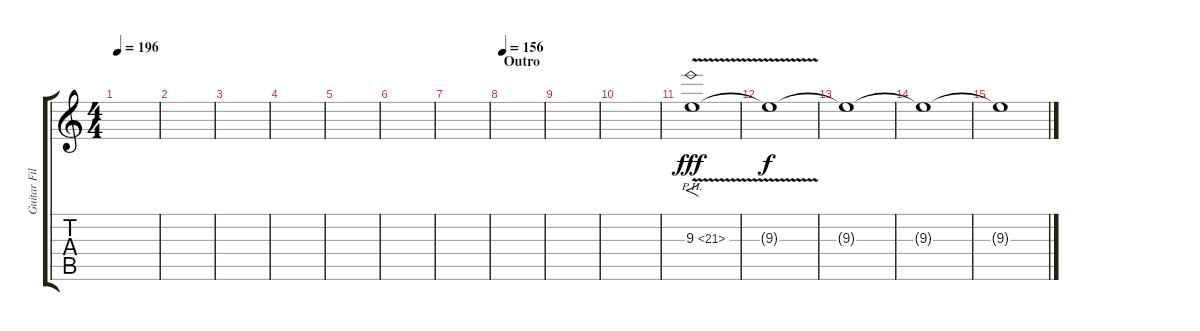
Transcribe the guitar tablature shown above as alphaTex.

\track ("Guitar Fills" "Guitar Fil") {instrument distortionguitar}
\staff {score tabs}
\tuning (E4 B3 G3 D3 A2 E2) {hide}
\ts (4 4)
\tempo 196
\clef g2
\ks c
|
|
|
|
|
|
|
\section ("" "Outro")
\tempo 156
|
|
|
9.3{ph 12 v}.1{f dy fff instrument guitarharmonics} |
9.3{t}.1{dy f} |
9.3{t}.1 |
9.3{t}.1 |
9.3{t}.1
